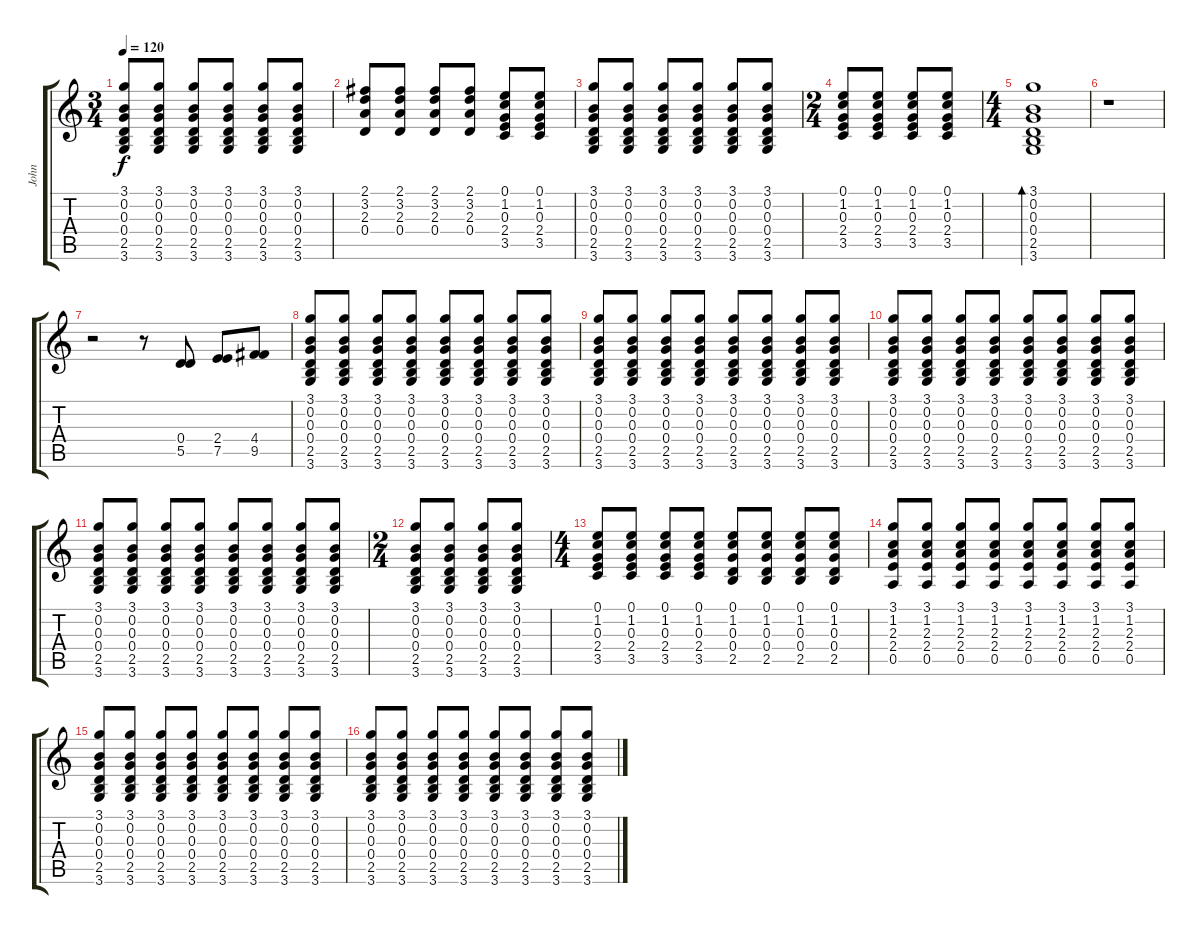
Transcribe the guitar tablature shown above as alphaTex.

\track ("John" "John") {instrument acousticguitarsteel}
\staff {score tabs}
\tuning (E4 B3 G3 D3 A2 E2) {hide}
\ts (3 4)
\tempo 120
\clef g2
\ks c
(3.1 0.2 0.3 0.4 2.5 3.6).8{dy f} (3.1 0.2 0.3 0.4 2.5 3.6).8 (3.1 0.2 0.3 0.4 2.5 3.6).8 (3.1 0.2 0.3 0.4 2.5 3.6).8 (3.1 0.2 0.3 0.4 2.5 3.6).8 (3.1 0.2 0.3 0.4 2.5 3.6).8 |
(2.1 3.2 2.3 0.4).8 (2.1 3.2 2.3 0.4).8 (2.1 3.2 2.3 0.4).8 (2.1 3.2 2.3 0.4).8 (0.1 1.2 0.3 2.4 3.5).8 (0.1 1.2 0.3 2.4 3.5).8 |
(3.1 0.2 0.3 0.4 2.5 3.6).8 (3.1 0.2 0.3 0.4 2.5 3.6).8 (3.1 0.2 0.3 0.4 2.5 3.6).8 (3.1 0.2 0.3 0.4 2.5 3.6).8 (3.1 0.2 0.3 0.4 2.5 3.6).8 (3.1 0.2 0.3 0.4 2.5 3.6).8 |
\ts (2 4)
(0.1 1.2 0.3 2.4 3.5).8 (0.1 1.2 0.3 2.4 3.5).8 (0.1 1.2 0.3 2.4 3.5).8 (0.1 1.2 0.3 2.4 3.5).8 |
\ts (4 4)
(3.1 0.2 0.3 0.4 2.5 3.6).1{bd 120} |
r.1 |
r.2 r.8 (0.4 5.5).8{volume 15} (2.4 7.5).8 (4.4 9.5).8 |
(3.1 0.2 0.3 0.4 2.5 3.6).8{volume 9} (3.1 0.2 0.3 0.4 2.5 3.6).8 (3.1 0.2 0.3 0.4 2.5 3.6).8 (3.1 0.2 0.3 0.4 2.5 3.6).8 (3.1 0.2 0.3 0.4 2.5 3.6).8 (3.1 0.2 0.3 0.4 2.5 3.6).8 (3.1 0.2 0.3 0.4 2.5 3.6).8 (3.1 0.2 0.3 0.4 2.5 3.6).8 |
(3.1 0.2 0.3 0.4 2.5 3.6).8 (3.1 0.2 0.3 0.4 2.5 3.6).8 (3.1 0.2 0.3 0.4 2.5 3.6).8 (3.1 0.2 0.3 0.4 2.5 3.6).8 (3.1 0.2 0.3 0.4 2.5 3.6).8 (3.1 0.2 0.3 0.4 2.5 3.6).8 (3.1 0.2 0.3 0.4 2.5 3.6).8 (3.1 0.2 0.3 0.4 2.5 3.6).8 |
(3.1 0.2 0.3 0.4 2.5 3.6).8 (3.1 0.2 0.3 0.4 2.5 3.6).8 (3.1 0.2 0.3 0.4 2.5 3.6).8 (3.1 0.2 0.3 0.4 2.5 3.6).8 (3.1 0.2 0.3 0.4 2.5 3.6).8 (3.1 0.2 0.3 0.4 2.5 3.6).8 (3.1 0.2 0.3 0.4 2.5 3.6).8 (3.1 0.2 0.3 0.4 2.5 3.6).8 |
(3.1 0.2 0.3 0.4 2.5 3.6).8 (3.1 0.2 0.3 0.4 2.5 3.6).8 (3.1 0.2 0.3 0.4 2.5 3.6).8 (3.1 0.2 0.3 0.4 2.5 3.6).8 (3.1 0.2 0.3 0.4 2.5 3.6).8 (3.1 0.2 0.3 0.4 2.5 3.6).8 (3.1 0.2 0.3 0.4 2.5 3.6).8 (3.1 0.2 0.3 0.4 2.5 3.6).8 |
\ts (2 4)
(3.1 0.2 0.3 0.4 2.5 3.6).8 (3.1 0.2 0.3 0.4 2.5 3.6).8 (3.1 0.2 0.3 0.4 2.5 3.6).8 (3.1 0.2 0.3 0.4 2.5 3.6).8 |
\ts (4 4)
(0.1 1.2 0.3 2.4 3.5).8 (0.1 1.2 0.3 2.4 3.5).8 (0.1 1.2 0.3 2.4 3.5).8 (0.1 1.2 0.3 2.4 3.5).8 (0.1 1.2 0.3 0.4 2.5).8 (0.1 1.2 0.3 0.4 2.5).8 (0.1 1.2 0.3 0.4 2.5).8 (0.1 1.2 0.3 0.4 2.5).8 |
(3.1 1.2 2.3 2.4 0.5).8 (3.1 1.2 2.3 2.4 0.5).8 (3.1 1.2 2.3 2.4 0.5).8 (3.1 1.2 2.3 2.4 0.5).8 (3.1 1.2 2.3 2.4 0.5).8 (3.1 1.2 2.3 2.4 0.5).8 (3.1 1.2 2.3 2.4 0.5).8 (3.1 1.2 2.3 2.4 0.5).8 |
(3.1 0.2 0.3 0.4 2.5 3.6).8 (3.1 0.2 0.3 0.4 2.5 3.6).8 (3.1 0.2 0.3 0.4 2.5 3.6).8 (3.1 0.2 0.3 0.4 2.5 3.6).8 (3.1 0.2 0.3 0.4 2.5 3.6).8 (3.1 0.2 0.3 0.4 2.5 3.6).8 (3.1 0.2 0.3 0.4 2.5 3.6).8 (3.1 0.2 0.3 0.4 2.5 3.6).8 |
(3.1 0.2 0.3 0.4 2.5 3.6).8 (3.1 0.2 0.3 0.4 2.5 3.6).8 (3.1 0.2 0.3 0.4 2.5 3.6).8 (3.1 0.2 0.3 0.4 2.5 3.6).8 (3.1 0.2 0.3 0.4 2.5 3.6).8 (3.1 0.2 0.3 0.4 2.5 3.6).8 (3.1 0.2 0.3 0.4 2.5 3.6).8 (3.1 0.2 0.3 0.4 2.5 3.6).8
